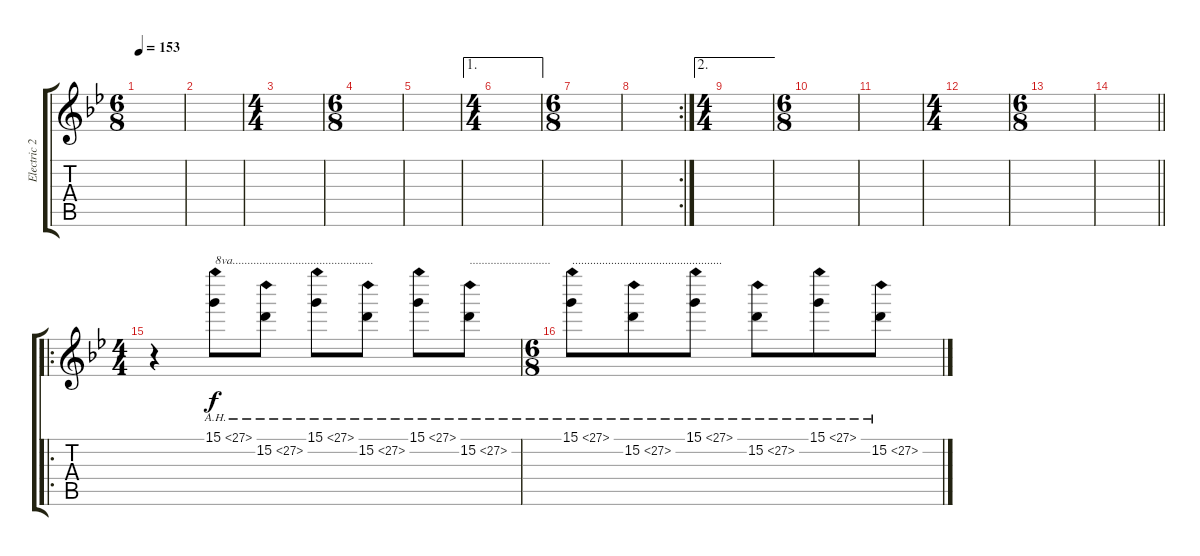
\track ("Electric 2" "Electric 2") {instrument electricguitarclean}
\staff {score tabs}
\tuning (E4 B3 G3 D3 A2 E2) {hide}
\ts (6 8)
\tempo 153
\clef g2
\ks bb
|
|
\ts (4 4)
|
\ts (6 8)
|
|
\ae 1
\ts (4 4)
|
\ts (6 8)
|
\rc 2
|
\ae 2
\ts (4 4)
|
\ts (6 8)
|
|
\ts (4 4)
|
\ts (6 8)
|
\barLineRight lightlight
|
\ro
\ts (4 4)
r.4 15.1{ah 12}.8{txt "8va..............................................." volume 9} 15.2{ah 12}.8 15.1{ah 12}.8 15.2{ah 12}.8 15.1{ah 12}.8 15.2{ah 12}.8{txt "..........................."} |
\ts (6 8)
15.1{ah 12}.8{txt ".................................................."} 15.2{ah 12}.8 15.1{ah 12}.8 15.2{ah 12}.8 15.1{ah 12}.8 15.2{ah 12}.8
